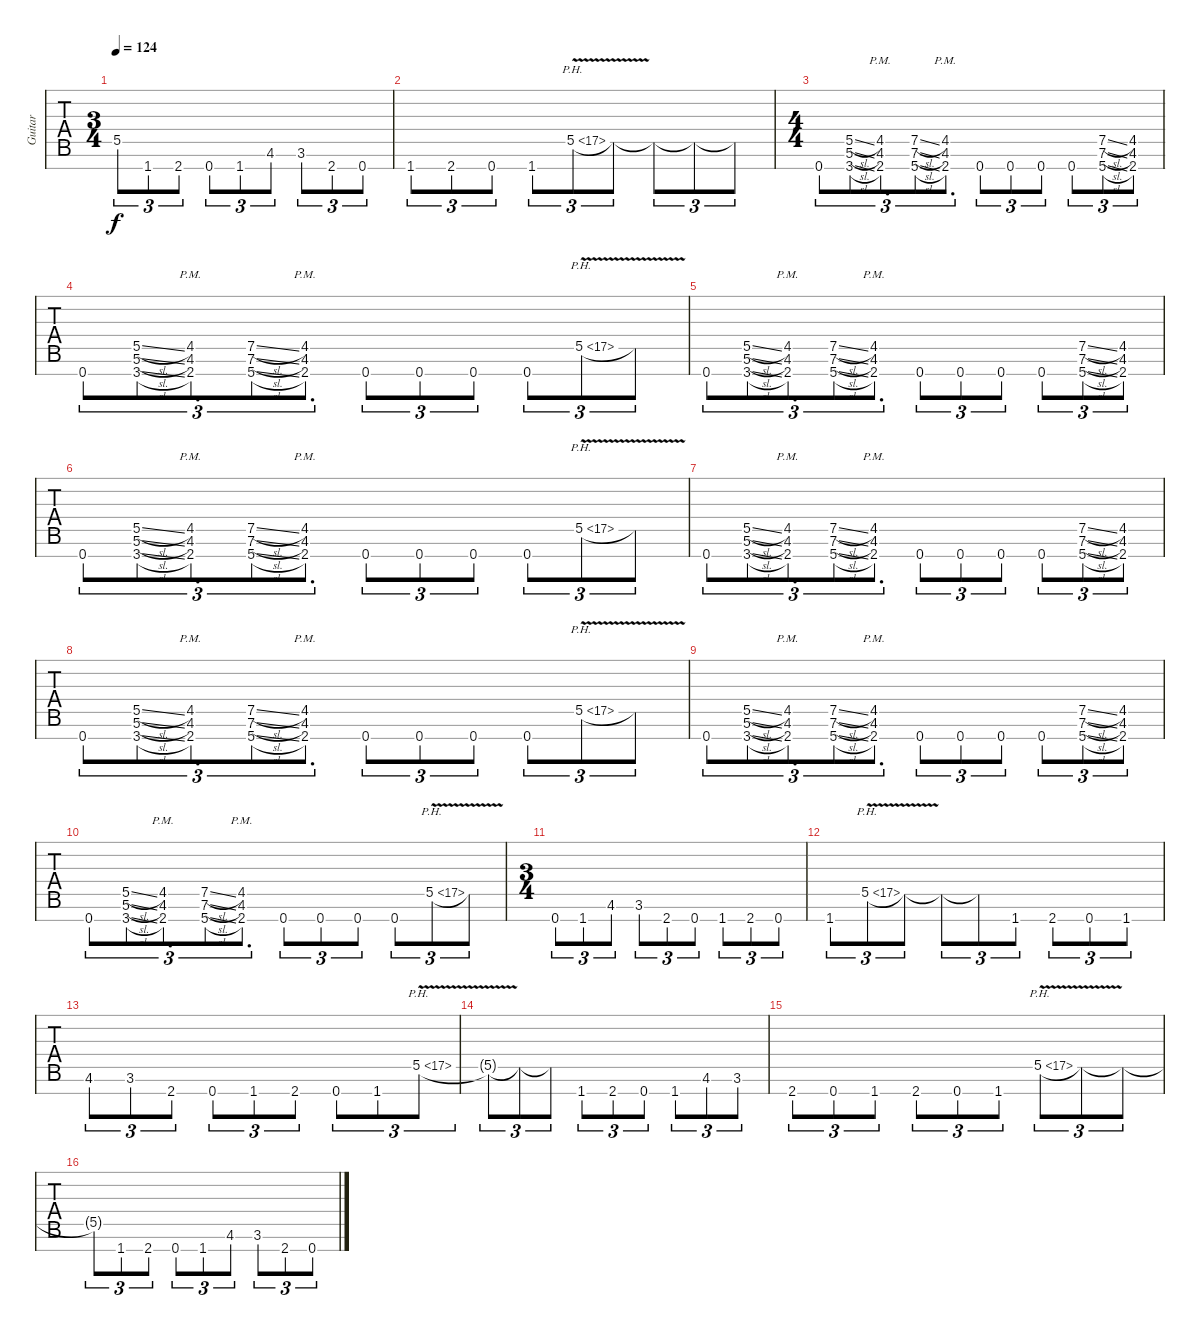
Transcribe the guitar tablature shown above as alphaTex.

\track ("Guitar" "Guitar") {instrument distortionguitar}
\staff {tabs}
\tuning (Eb4 Bb3 Gb3 Db3 Ab2 Eb2 Bb1) {hide}
\ts (3 4)
\tempo 124
\clef f4
\ks c
5.5{t}.8{tu (3 2) dy f} 1.7.8{tu (3 2)} 2.7.8{tu (3 2)} 0.7.8{tu (3 2)} 1.7.8{tu (3 2)} 4.6.8{tu (3 2)} 3.6.8{tu (3 2)} 2.7.8{tu (3 2)} 0.7.8{tu (3 2)} |
1.7.8{tu (3 2)} 2.7.8{tu (3 2)} 0.7.8{tu (3 2)} 1.7.8{tu (3 2)} 5.5{ph 12 v}.8{tu (3 2)} 5.5{t}.8{tu (3 2)} 5.5{t}.8{tu (3 2)} 5.5{t}.8{tu (3 2)} 5.5{t}.8{tu (3 2)} |
\ts (4 4)
0.7.8{tu (3 2)} (5.5{sl} 5.6{sl} 3.7{sl}).8{tu (3 2)} (4.5{pm} 4.6{pm} 2.7{pm}).8{d tu (3 2)} (7.5{sl} 7.6{sl} 5.7{sl}).8{tu (3 2)} (4.5{pm} 4.6{pm} 2.7{pm}).8{d tu (3 2)} 0.7.8{tu (3 2)} 0.7.8{tu (3 2)} 0.7.8{tu (3 2)} 0.7.8{tu (3 2)} (7.5{sl} 7.6{sl} 5.7{sl}).8{tu (3 2)} (4.5 4.6 2.7).8{tu (3 2)} |
0.7.8{tu (3 2)} (5.5{sl} 5.6{sl} 3.7{sl}).8{tu (3 2)} (4.5{pm} 4.6{pm} 2.7{pm}).8{d tu (3 2)} (7.5{sl} 7.6{sl} 5.7{sl}).8{tu (3 2)} (4.5{pm} 4.6{pm} 2.7{pm}).8{d tu (3 2)} 0.7.8{tu (3 2)} 0.7.8{tu (3 2)} 0.7.8{tu (3 2)} 0.7.8{tu (3 2)} 5.5{ph 12 v}.8{tu (3 2)} 5.5{t}.8{tu (3 2)} |
0.7.8{tu (3 2)} (5.5{sl} 5.6{sl} 3.7{sl}).8{tu (3 2)} (4.5{pm} 4.6{pm} 2.7{pm}).8{d tu (3 2)} (7.5{sl} 7.6{sl} 5.7{sl}).8{tu (3 2)} (4.5{pm} 4.6{pm} 2.7{pm}).8{d tu (3 2)} 0.7.8{tu (3 2)} 0.7.8{tu (3 2)} 0.7.8{tu (3 2)} 0.7.8{tu (3 2)} (7.5{sl} 7.6{sl} 5.7{sl}).8{tu (3 2)} (4.5 4.6 2.7).8{tu (3 2)} |
0.7.8{tu (3 2)} (5.5{sl} 5.6{sl} 3.7{sl}).8{tu (3 2)} (4.5{pm} 4.6{pm} 2.7{pm}).8{d tu (3 2)} (7.5{sl} 7.6{sl} 5.7{sl}).8{tu (3 2)} (4.5{pm} 4.6{pm} 2.7{pm}).8{d tu (3 2)} 0.7.8{tu (3 2)} 0.7.8{tu (3 2)} 0.7.8{tu (3 2)} 0.7.8{tu (3 2)} 5.5{ph 12 v}.8{tu (3 2)} 5.5{t}.8{tu (3 2)} |
0.7.8{tu (3 2)} (5.5{sl} 5.6{sl} 3.7{sl}).8{tu (3 2)} (4.5{pm} 4.6{pm} 2.7{pm}).8{d tu (3 2)} (7.5{sl} 7.6{sl} 5.7{sl}).8{tu (3 2)} (4.5{pm} 4.6{pm} 2.7{pm}).8{d tu (3 2)} 0.7.8{tu (3 2)} 0.7.8{tu (3 2)} 0.7.8{tu (3 2)} 0.7.8{tu (3 2)} (7.5{sl} 7.6{sl} 5.7{sl}).8{tu (3 2)} (4.5 4.6 2.7).8{tu (3 2)} |
0.7.8{tu (3 2)} (5.5{sl} 5.6{sl} 3.7{sl}).8{tu (3 2)} (4.5{pm} 4.6{pm} 2.7{pm}).8{d tu (3 2)} (7.5{sl} 7.6{sl} 5.7{sl}).8{tu (3 2)} (4.5{pm} 4.6{pm} 2.7{pm}).8{d tu (3 2)} 0.7.8{tu (3 2)} 0.7.8{tu (3 2)} 0.7.8{tu (3 2)} 0.7.8{tu (3 2)} 5.5{ph 12 v}.8{tu (3 2)} 5.5{t}.8{tu (3 2)} |
0.7.8{tu (3 2)} (5.5{sl} 5.6{sl} 3.7{sl}).8{tu (3 2)} (4.5{pm} 4.6{pm} 2.7{pm}).8{d tu (3 2)} (7.5{sl} 7.6{sl} 5.7{sl}).8{tu (3 2)} (4.5{pm} 4.6{pm} 2.7{pm}).8{d tu (3 2)} 0.7.8{tu (3 2)} 0.7.8{tu (3 2)} 0.7.8{tu (3 2)} 0.7.8{tu (3 2)} (7.5{sl} 7.6{sl} 5.7{sl}).8{tu (3 2)} (4.5 4.6 2.7).8{tu (3 2)} |
0.7.8{tu (3 2)} (5.5{sl} 5.6{sl} 3.7{sl}).8{tu (3 2)} (4.5{pm} 4.6{pm} 2.7{pm}).8{d tu (3 2)} (7.5{sl} 7.6{sl} 5.7{sl}).8{tu (3 2)} (4.5{pm} 4.6{pm} 2.7{pm}).8{d tu (3 2)} 0.7.8{tu (3 2)} 0.7.8{tu (3 2)} 0.7.8{tu (3 2)} 0.7.8{tu (3 2)} 5.5{ph 12 v}.8{tu (3 2)} 5.5{t}.8{tu (3 2)} |
\ts (3 4)
0.7.8{tu (3 2)} 1.7.8{tu (3 2)} 4.6.8{tu (3 2)} 3.6.8{tu (3 2)} 2.7.8{tu (3 2)} 0.7.8{tu (3 2)} 1.7.8{tu (3 2)} 2.7.8{tu (3 2)} 0.7.8{tu (3 2)} |
1.7.8{tu (3 2)} 5.5{ph 12 v}.8{tu (3 2)} 5.5{t}.8{tu (3 2)} 5.5{t}.8{tu (3 2)} 5.5{t}.8{tu (3 2)} 1.7.8{tu (3 2)} 2.7.8{tu (3 2)} 0.7.8{tu (3 2)} 1.7.8{tu (3 2)} |
4.6.8{tu (3 2)} 3.6.8{tu (3 2)} 2.7.8{tu (3 2)} 0.7.8{tu (3 2)} 1.7.8{tu (3 2)} 2.7.8{tu (3 2)} 0.7.8{tu (3 2)} 1.7.8{tu (3 2)} 5.5{ph 12 v}.8{tu (3 2)} |
5.5{t}.8{tu (3 2)} 5.5{t}.8{tu (3 2)} 5.5{t}.8{tu (3 2)} 1.7.8{tu (3 2)} 2.7.8{tu (3 2)} 0.7.8{tu (3 2)} 1.7.8{tu (3 2)} 4.6.8{tu (3 2)} 3.6.8{tu (3 2)} |
2.7.8{tu (3 2)} 0.7.8{tu (3 2)} 1.7.8{tu (3 2)} 2.7.8{tu (3 2)} 0.7.8{tu (3 2)} 1.7.8{tu (3 2)} 5.5{ph 12 v}.8{tu (3 2)} 5.5{t}.8{tu (3 2)} 5.5{t}.8{tu (3 2)} |
5.5{t}.8{tu (3 2)} 1.7.8{tu (3 2)} 2.7.8{tu (3 2)} 0.7.8{tu (3 2)} 1.7.8{tu (3 2)} 4.6.8{tu (3 2)} 3.6.8{tu (3 2)} 2.7.8{tu (3 2)} 0.7.8{tu (3 2)}
